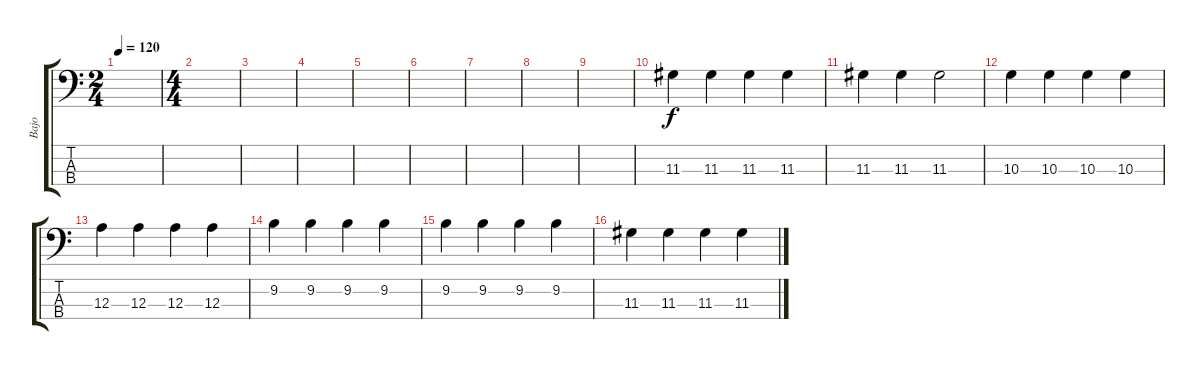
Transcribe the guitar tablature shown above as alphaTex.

\track ("Bajo" "Bajo") {instrument electricbassfinger}
\staff {score tabs}
\tuning (G2 D2 A1 E1) {hide}
\ts (2 4)
\tempo 120
\clef f4
\ks c
|
\ts (4 4)
|
|
|
|
|
|
|
|
11.3.4 11.3.4 11.3.4 11.3.4 |
11.3.4 11.3.4 11.3.2 |
10.3.4 10.3.4 10.3.4 10.3.4 |
12.3.4 12.3.4 12.3.4 12.3.4 |
9.2.4 9.2.4 9.2.4 9.2.4 |
9.2.4 9.2.4 9.2.4 9.2.4 |
11.3.4 11.3.4 11.3.4 11.3.4
